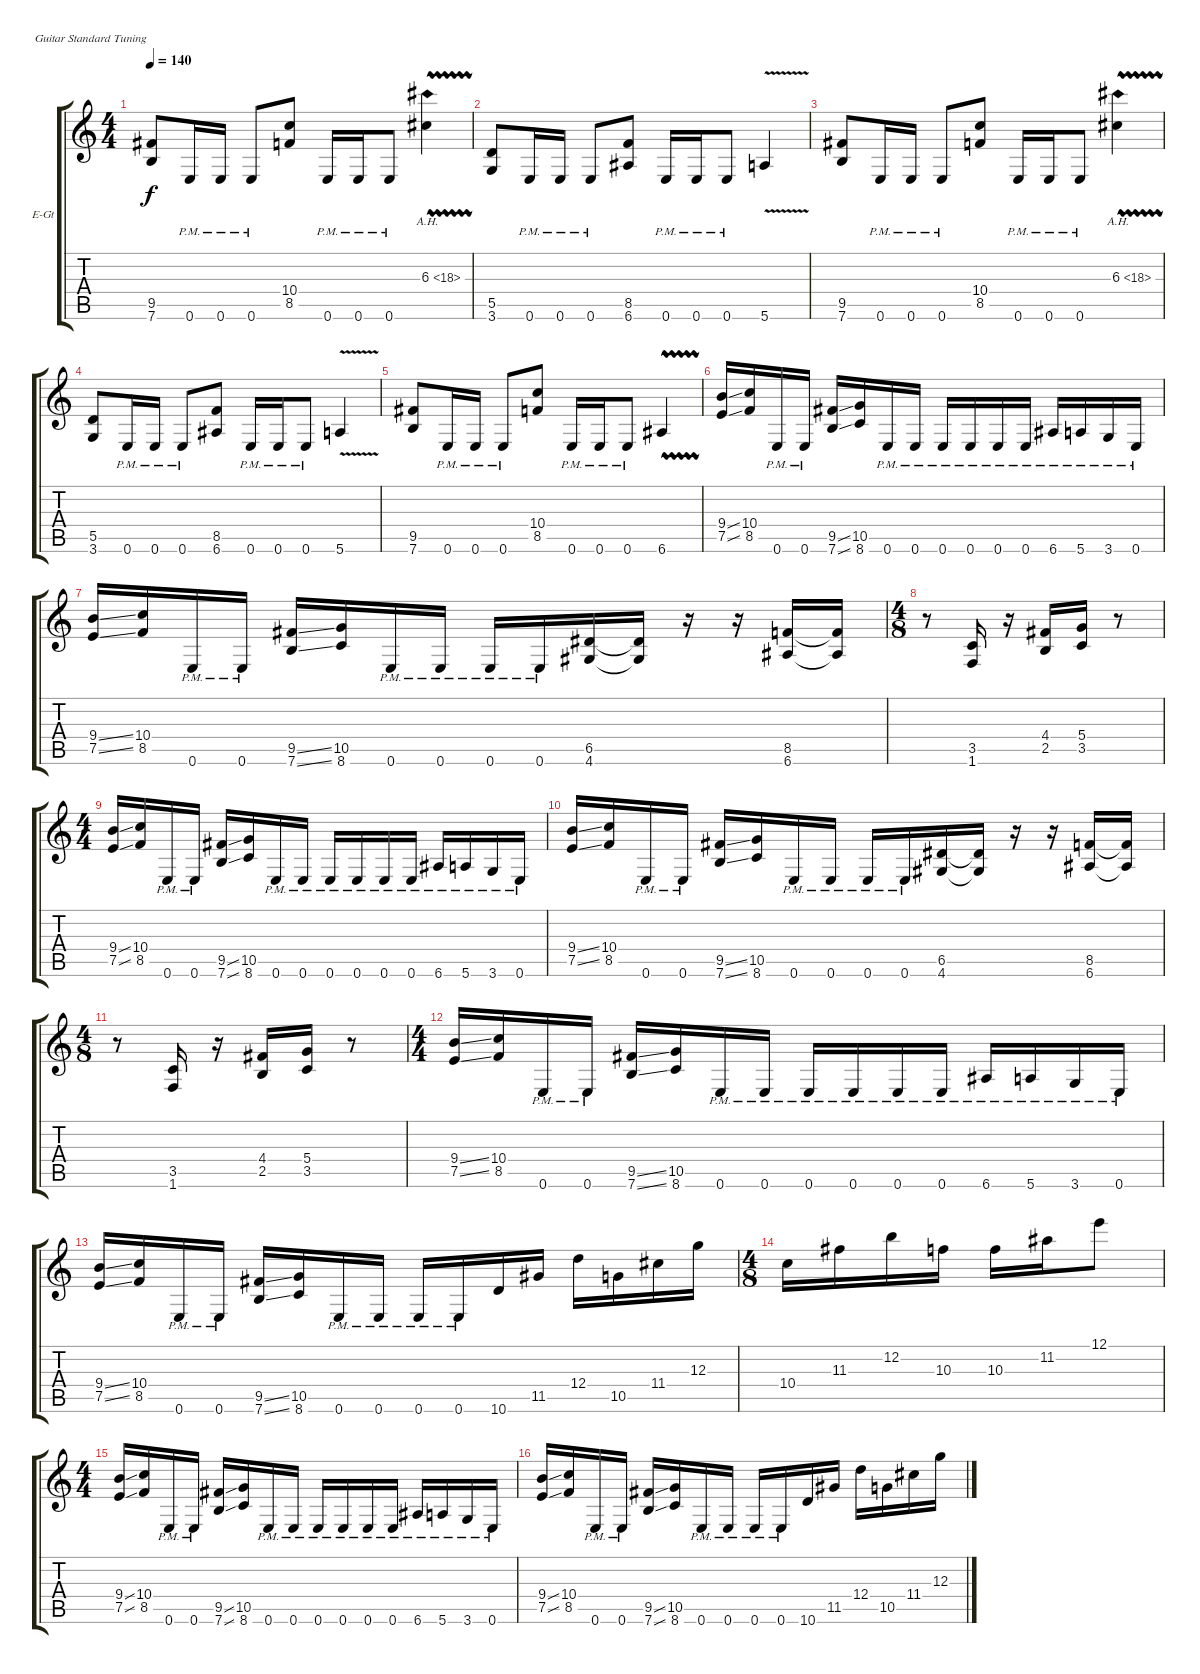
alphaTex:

\bracketExtendMode groupsimilarinstruments
\firstSystemTrackNameOrientation horizontal
\otherSystemsTrackNameOrientation horizontal
\track ("Guitar 1" "E-Gt") {instrument distortionguitar}
\staff {score tabs}
\tuning (E4 B3 G3 D3 A2 E2)
\ts (4 4)
\tempo 140
\clef g2
\ks c
(9.5 7.6).8{dy f} 0.6{pm}.16 0.6{pm}.16 0.6{pm}.8 (10.4 8.5).8 0.6{pm}.16 0.6{pm}.16 0.6{pm}.8 6.3{ah 12 vw}.4 |
(5.5 3.6).8 0.6{pm}.16 0.6{pm}.16 0.6{pm}.8 (8.5 6.6).8 0.6{pm}.16 0.6{pm}.16 0.6{pm}.8 5.6{v}.4 |
(9.5 7.6).8 0.6{pm}.16 0.6{pm}.16 0.6{pm}.8 (10.4 8.5).8 0.6{pm}.16 0.6{pm}.16 0.6{pm}.8 6.3{ah 12 vw}.4 |
(5.5 3.6).8 0.6{pm}.16 0.6{pm}.16 0.6{pm}.8 (8.5 6.6).8 0.6{pm}.16 0.6{pm}.16 0.6{pm}.8 5.6{v}.4 |
(9.5 7.6).8 0.6{pm}.16 0.6{pm}.16 0.6{pm}.8 (10.4 8.5).8 0.6{pm}.16 0.6{pm}.16 0.6{pm}.8 6.6{vw}.4 |
(9.4{ss} 7.5{ss}).16 (10.4 8.5).16 0.6{pm}.16 0.6{pm}.16 (9.5{ss} 7.6{ss}).16 (10.5 8.6).16 0.6{pm}.16 0.6{pm}.16 0.6{pm}.16 0.6{pm}.16 0.6{pm}.16 0.6{pm}.16 6.6{pm}.16 5.6{pm}.16 3.6{pm}.16 0.6{pm}.16 |
(9.4{ss} 7.5{ss}).16 (10.4 8.5).16 0.6{pm}.16 0.6{pm}.16 (9.5{ss} 7.6{ss}).16 (10.5 8.6).16 0.6{pm}.16 0.6{pm}.16 0.6{pm}.16 0.6{pm}.16 (4.6 6.5).16 (6.5{t} 4.6{t}).16 r.16 r.16 (6.6 8.5).16 (6.6{t} 8.5{t}).16 |
\ts (4 8)
r.8 (1.6 3.5).16 r.16 (2.5 4.4).16 (3.5 5.4).16 r.8 |
\ts (4 4)
(9.4{ss} 7.5{ss}).16 (10.4 8.5).16 0.6{pm}.16 0.6{pm}.16 (9.5{ss} 7.6{ss}).16 (10.5 8.6).16 0.6{pm}.16 0.6{pm}.16 0.6{pm}.16 0.6{pm}.16 0.6{pm}.16 0.6{pm}.16 6.6{pm}.16 5.6{pm}.16 3.6{pm}.16 0.6{pm}.16 |
(9.4{ss} 7.5{ss}).16 (10.4 8.5).16 0.6{pm}.16 0.6{pm}.16 (9.5{ss} 7.6{ss}).16 (10.5 8.6).16 0.6{pm}.16 0.6{pm}.16 0.6{pm}.16 0.6{pm}.16 (4.6 6.5).16 (6.5{t} 4.6{t}).16 r.16 r.16 (6.6 8.5).16 (6.6{t} 8.5{t}).16 |
\ts (4 8)
r.8 (1.6 3.5).16 r.16 (2.5 4.4).16 (3.5 5.4).16 r.8 |
\ts (4 4)
(9.4{ss} 7.5{ss}).16 (10.4 8.5).16 0.6{pm}.16 0.6{pm}.16 (9.5{ss} 7.6{ss}).16 (10.5 8.6).16 0.6{pm}.16 0.6{pm}.16 0.6{pm}.16 0.6{pm}.16 0.6{pm}.16 0.6{pm}.16 6.6{pm}.16 5.6{pm}.16 3.6{pm}.16 0.6{pm}.16 |
(9.4{ss} 7.5{ss}).16 (10.4 8.5).16 0.6{pm}.16 0.6{pm}.16 (9.5{ss} 7.6{ss}).16 (10.5 8.6).16 0.6{pm}.16 0.6{pm}.16 0.6{pm}.16 0.6{pm}.16 10.6.16 11.5.16 12.4.16 10.5.16 11.4.16 12.3.16 |
\ts (4 8)
10.4.16 11.3.16 12.2.16 10.3.16 10.3.16 11.2.16 12.1.8 |
\ts (4 4)
(9.4{ss} 7.5{ss}).16 (10.4 8.5).16 0.6{pm}.16 0.6{pm}.16 (9.5{ss} 7.6{ss}).16 (10.5 8.6).16 0.6{pm}.16 0.6{pm}.16 0.6{pm}.16 0.6{pm}.16 0.6{pm}.16 0.6{pm}.16 6.6{pm}.16 5.6{pm}.16 3.6{pm}.16 0.6{pm}.16 |
(9.4{ss} 7.5{ss}).16 (10.4 8.5).16 0.6{pm}.16 0.6{pm}.16 (9.5{ss} 7.6{ss}).16 (10.5 8.6).16 0.6{pm}.16 0.6{pm}.16 0.6{pm}.16 0.6{pm}.16 10.6.16 11.5.16 12.4.16 10.5.16 11.4.16 12.3.16
